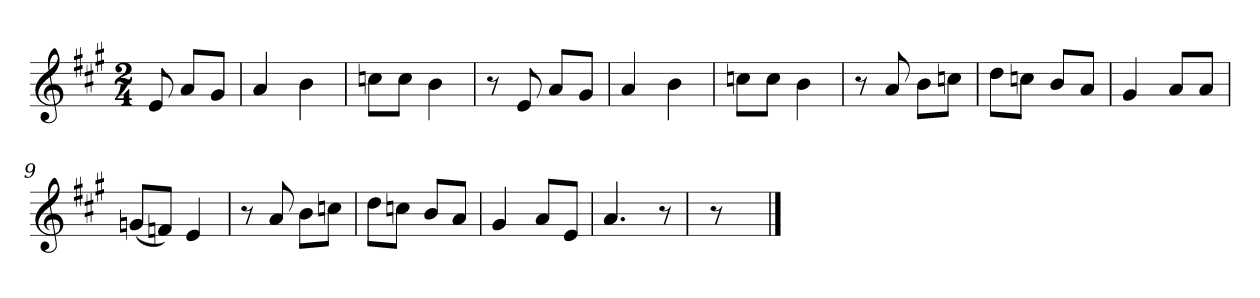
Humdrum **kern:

**kern
*part1
*staff1
*k[f#c#g#]
*M2/4
*MM120
=
8e
8aL
8g#J
=1
4a
4b
=2
8ccnL
8ccJ
4b
=3
8r
8e
8aL
8g#J
=4
4a
4b
=5
8ccnL
8ccJ
4b
=6
8r
8a
8bL
8ccnJ
=7
8ddL
8ccnJ
8bL
8aJ
=8
4g#
8aL
8aJ
=9
(8gnL
8fnJ)
4e
=10
8r
8a
8bL
8ccnJ
=11
8ddL
8ccnJ
8bL
8aJ
=12
4g#
8aL
8eJ
=13
4.a
8r
=14
8r
==
*-
